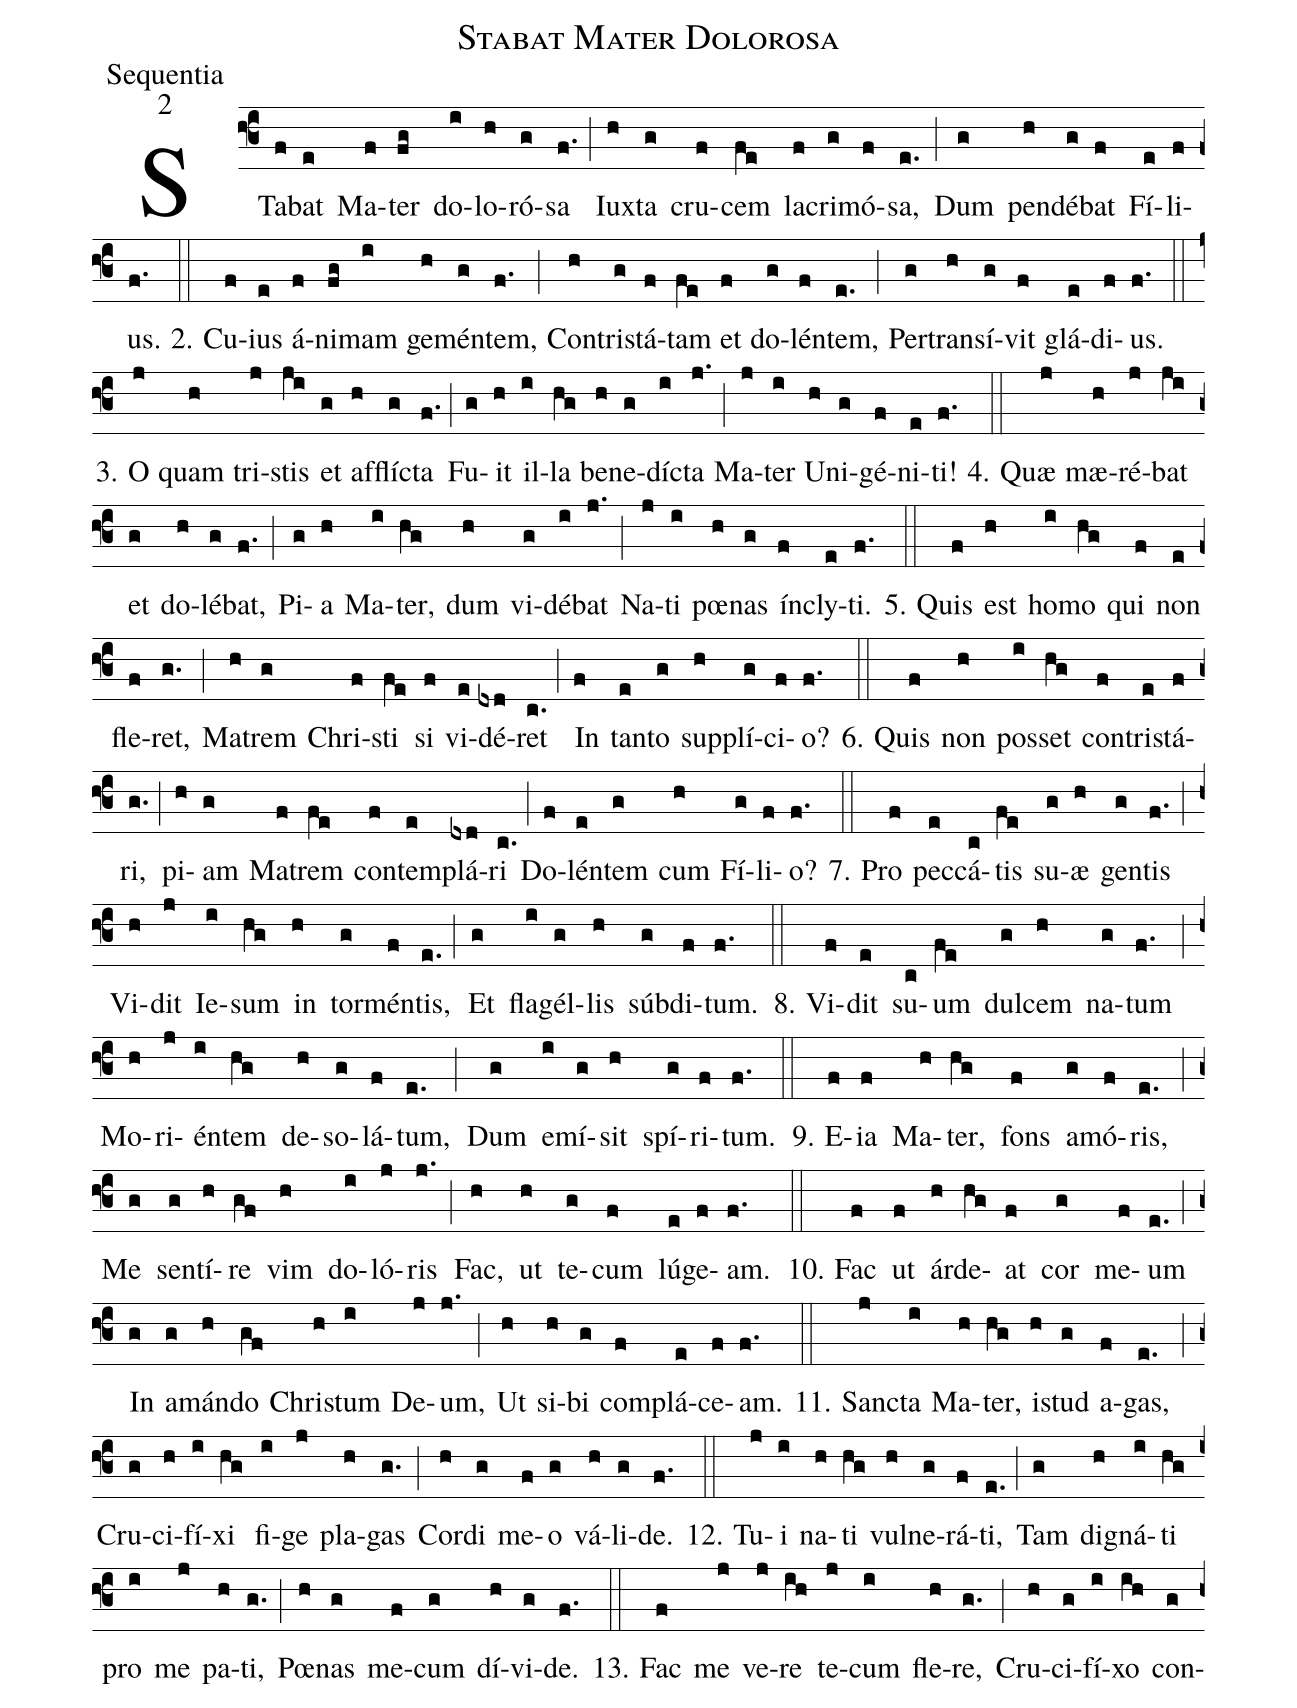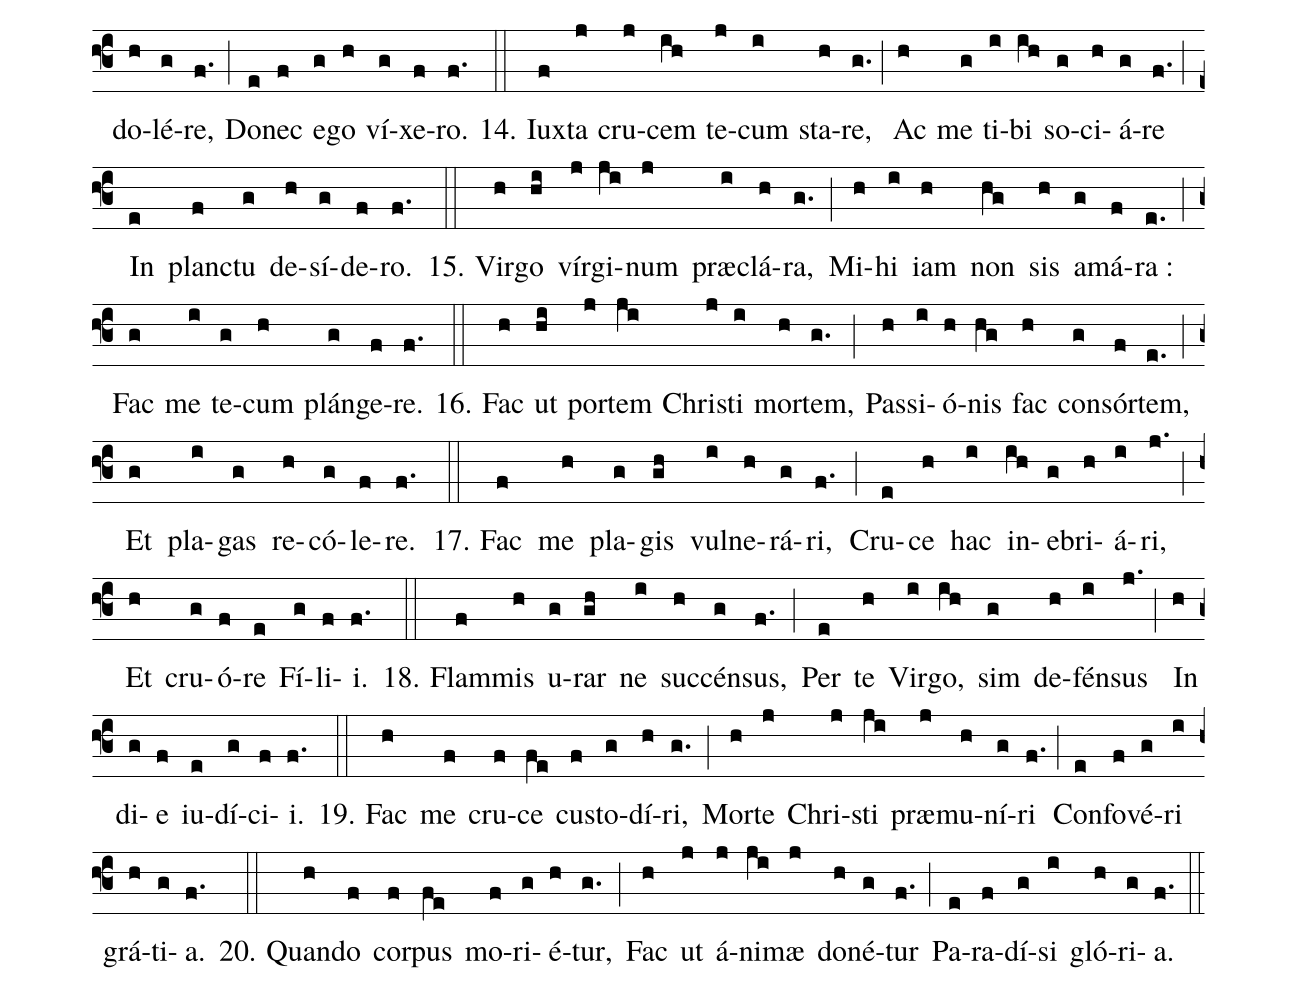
name:Stabat Mater Dolorosa;
office-part:Sequentia;
mode:2;
%%
%%
(f3) STa(f)bat(e) Ma(f)ter(fg) do(i)lo(h)ró(g)sa(f.) (;) Iux(h)ta(g) cru(f)cem(fe) la(f)cri(g)mó(f)sa,(e.) (;) Dum(g) pen(h)dé(g)bat(f) Fí(e)li(f)us.(f.) (::)

2. Cu(f)ius(e) á(f)ni(fg)mam(i) ge(h)mén(g)tem,(f.) (;) Con(h)tri(g)stá(f)tam(fe) et(f) do(g)lén(f)tem,(e.) (;) Per(g)trans(h)í(g)vit(f) glá(e)di(f)us.(f.) (::)

3. O(j) quam(h) tri(j)stis(ji) et(g) af(h)flí(g)cta(f.) (;) Fu(g)it(h) il(i)la(hg) be(h)ne(g)dí(i)cta(j.) (;) Ma(j)ter(i) U(h)ni(g)gé(f)ni(e)ti!(f.) (::)

4. Quæ(j) mæ(h)ré(j)bat(ji) et(g) do(h)lé(g)bat,(f.) (;) Pi(g)a(h) Ma(i)ter,(hg) dum(h) vi(g)dé(i)bat(j.) (;) Na(j)ti(i) pœ(h)nas(g) ín(f)cly(e)ti.(f.) (::)

5. Quis(f) est(h) ho(i)mo(hg) qui(f) non(e) fle(f)ret,(g.) (;) Ma(h)trem(g) Chri(f)sti(fe) si(f) vi(e)dé(dxd)ret(c.) (;) In(f) tan(e)to(g) sup(h)plí(g)ci(f)o?(f.) (::)

6. Quis(f) non(h) pos(i)set(hg) con(f)tri(e)stá(f)ri,(g.) (;) pi(h)am(g) Ma(f)trem(fe) con(f)tem(e)plá(dxd)ri(c.) (;) Do(f)lén(e)tem(g) cum(h) Fí(g)li(f)o?(f.) (::)

7. Pro(f) pec(e)cá(c)tis(fe) su(g)æ(h) gen(g)tis(f.) (;) Vi(h)dit(j) Ie(i)sum(hg) in(h) tor(g)mén(f)tis,(e.) (;) Et(g) fla(i)gél(g)lis(h) súb(g)di(f)tum.(f.) (::)

8. Vi(f)dit(e) su(c)um(fe) dul(g)cem(h) na(g)tum(f.) (;) Mo(h)ri(j)én(i)tem(hg) de(h)so(g)lá(f)tum,(e.) (;) Dum(g) e(i)mí(g)sit(h) spí(g)ri(f)tum.(f.) (::)

9. E(f){ia}(f) Ma(h)ter,(hg) fons(f) a(g)mó(f)ris,(e.) (;) Me(g) sen(g)tí(h)re(gf) vim(h) do(i)ló(j)ris(j.) (;) Fac,(h) ut(h) te(g)cum(f) lú(e)ge(f)am.(f.) (::)

10. Fac(f) ut(f) ár(h)de(hg)at(f) cor(g) me(f)um(e.) (;) In(g) a(g)mán(h)do(gf) Chri(h)stum(i) De(j)um,(j.) (;) Ut(h) si(h)bi(g) com(f)plá(e)ce(f)am.(f.) (::)

11. San(j)cta(i) Ma(h)ter,(hg) i(h)stud(g) a(f)gas,(e.) (;) Cru(g)ci(h)fí(i)xi(hg) fi(i)ge(j) pla(h)gas(g.) (;) Cor(h)di(g) me(f)o(g) vá(h)li(g)de.(f.) (::)

12. Tu(j)i(i) na(h)ti(hg) vul(h)ne(g)rá(f)ti,(e.) (;) Tam(g) di(h)gná(i)ti(hg) pro(i) me(j) pa(h)ti,(g.) (;) Pœ(h)nas(g) me(f)cum(g) dí(h)vi(g)de.(f.) (::)

13. Fac(f) me(j) ve(j)re(ih) te(j)cum(i) fle(h)re,(g.) (;) Cru(h)ci(g)fí(i)xo(ih) con(g)do(h)lé(g)re,(f.) (;) Do(e)nec(f) e(g)go(h) ví(g)xe(f)ro.(f.) (::)

14. Iux(f)ta(j) cru(j)cem(ih) te(j)cum(i) sta(h)re,(g.) (;) Ac(h) me(g) ti(i)bi(ih) so(g)ci(h)á(g)re(f.) (;) In(e) plan(f)ctu(g) de(h)sí(g)de(f)ro.(f.) (::)

15. Vir(h)go(hi) vír(j)gi(ji)num(j) præ(i)clá(h)ra,(g.) (;) Mi(h)hi(i) iam(h) non(hg) sis(h) a(g)má(f)ra :(e.) (;) Fac(g) me(i) te(g)cum(h) plán(g)ge(f)re.(f.) (::)

16. Fac(h) ut(hi) por(j)tem(ji) Chri(j)sti(i) mor(h)tem,(g.) (;) Pas(h)si(i)ó(h)nis(hg) fac(h) con(g)sór(f)tem,(e.) (;) Et(g) pla(i)gas(g) re(h)có(g)le(f)re.(f.) (::)

17. Fac(f) me(h) pla(g)gis(gh) vul(i)ne(h)rá(g)ri,(f.) (;) Cru(e)ce(h) hac(i) in(ih)e(g)bri(h)á(i)ri,(j.) (;) Et(h) cru(g)ó(f)re(e) Fí(g)li(f)i.(f.) (::)

18. Flam(f)mis(h) u(g)rar(gh) ne(i) suc(h)cén(g)sus,(f.) (;) Per(e) te(h) Vir(i)go,(ih) sim(g) de(h)fén(i)sus(j.) (;) In(h) di(g)e(f) iu(e)dí(g)ci(f)i.(f.) (::)

19. Fac(h) me(f) cru(f)ce(fe) cus(f)to(g)dí(h)ri,(g.) (;) Mor(h)te(j) Chri(j)sti(ji) præ(j)mu(h)ní(g)ri(f.) (;) Con(e)fo(f)vé(g)ri(i) grá(h)ti(g)a.(f.) (::)

20. Quan(h)do(f) cor(f)pus(fe) mo(f)ri(g)é(h)tur,(g.) (;) Fac(h) ut(j) á(j)ni(ji)mæ(j) do(h)né(g)tur(f.) (;) Pa(e)ra(f)dí(g)si(i) gló(h)ri(g)a.(f.) (::)
